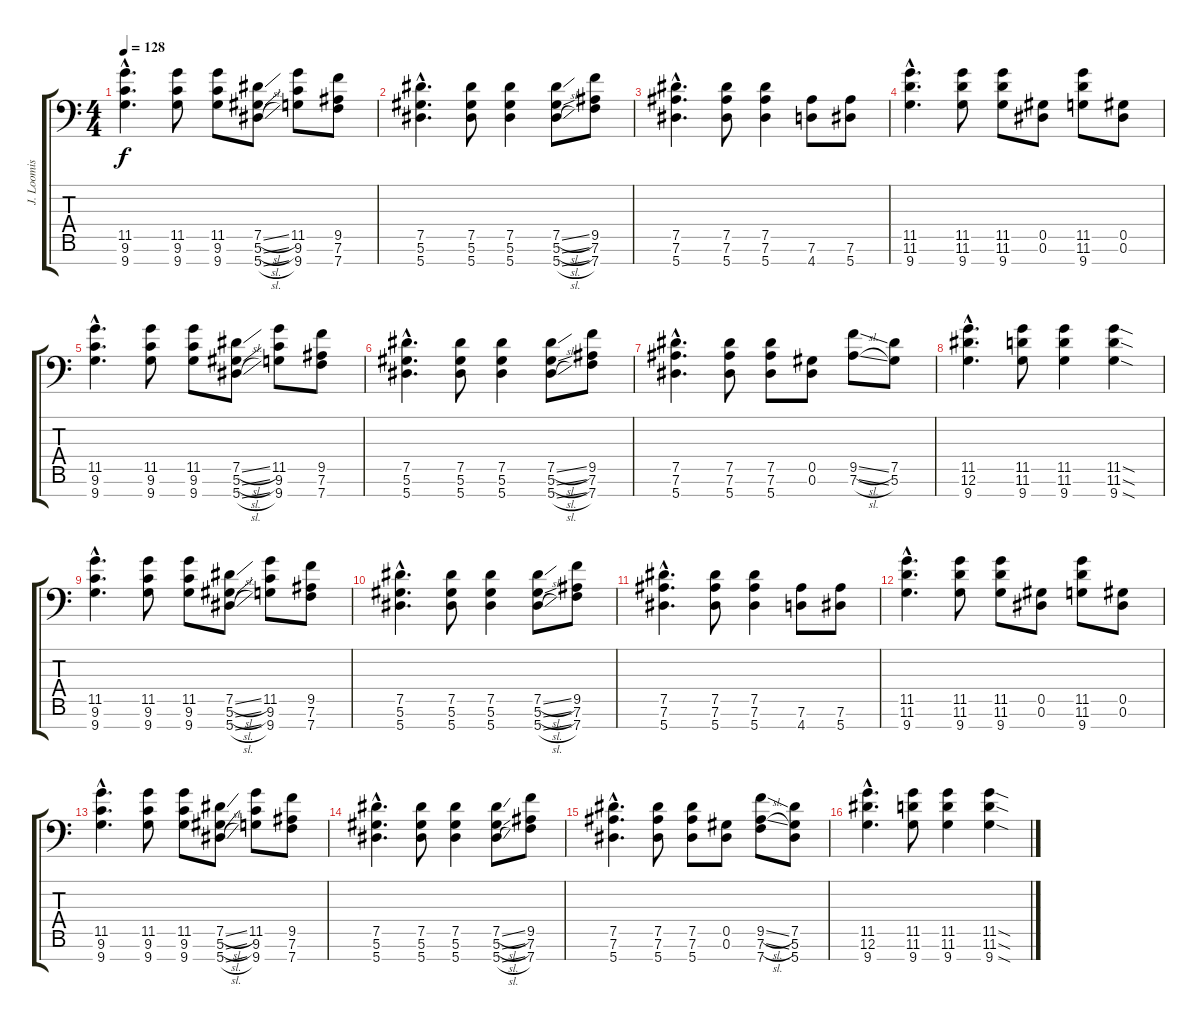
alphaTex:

\track ("J. Loomis (Rythme)" "J. Loomis ") {instrument distortionguitar}
\staff {score tabs}
\tuning (Eb4 Bb3 Gb3 Db3 Ab2 Eb2 Bb1) {hide}
\ts (4 4)
\tempo 128
\clef f4
\ks c
(11.5{hac} 9.6{hac} 9.7{hac}).4{d dy f instrument distortionguitar} (11.5 9.6 9.7).8 (11.5 9.6 9.7).8 (7.5{sl} 5.6{sl} 5.7{sl}).8 (11.5 9.6 9.7).8 (9.5 7.6 7.7).8 |
(7.5{hac} 5.6{hac} 5.7{hac}).4{d} (7.5 5.6 5.7).8 (7.5 5.6 5.7).4 (7.5{sl} 5.6{sl} 5.7{sl}).8 (9.5 7.6 7.7).8 |
(7.5{hac} 7.6{hac} 5.7{hac}).4{d} (7.5 7.6 5.7).8 (7.5 7.6 5.7).4 (7.6 4.7).8 (7.6 5.7).8 |
(11.5{hac} 11.6{hac} 9.7{hac}).4{d} (11.5 11.6 9.7).8 (11.5 11.6 9.7).8 (0.5 0.6).8 (11.5 11.6 9.7).8 (0.5 0.6).8 |
(11.5{hac} 9.6{hac} 9.7{hac}).4{d} (11.5 9.6 9.7).8 (11.5 9.6 9.7).8 (7.5{sl} 5.6{sl} 5.7{sl}).8 (11.5 9.6 9.7).8 (9.5 7.6 7.7).8 |
(7.5{hac} 5.6{hac} 5.7{hac}).4{d} (7.5 5.6 5.7).8 (7.5 5.6 5.7).4 (7.5{sl} 5.6{sl} 5.7{sl}).8 (9.5 7.6 7.7).8 |
(7.5{hac} 7.6{hac} 5.7{hac}).4{d} (7.5 7.6 5.7).8 (7.5 7.6 5.7).8 (0.5 0.6).8 (9.5{sl} 7.6{sl}).8 (7.5 5.6).8 |
(11.5{hac} 12.6{hac} 9.7{hac}).4{d} (11.5 11.6 9.7).8 (11.5 11.6 9.7).4 (11.5{sod} 11.6{sod} 9.7{sod}).4 |
(11.5{hac} 9.6{hac} 9.7{hac}).4{d} (11.5 9.6 9.7).8 (11.5 9.6 9.7).8 (7.5{sl} 5.6{sl} 5.7{sl}).8 (11.5 9.6 9.7).8 (9.5 7.6 7.7).8 |
(7.5{hac} 5.6{hac} 5.7{hac}).4{d} (7.5 5.6 5.7).8 (7.5 5.6 5.7).4 (7.5{sl} 5.6{sl} 5.7{sl}).8 (9.5 7.6 7.7).8 |
(7.5{hac} 7.6{hac} 5.7{hac}).4{d} (7.5 7.6 5.7).8 (7.5 7.6 5.7).4 (7.6 4.7).8 (7.6 5.7).8 |
(11.5{hac} 11.6{hac} 9.7{hac}).4{d} (11.5 11.6 9.7).8 (11.5 11.6 9.7).8 (0.5 0.6).8 (11.5 11.6 9.7).8 (0.5 0.6).8 |
(11.5{hac} 9.6{hac} 9.7{hac}).4{d} (11.5 9.6 9.7).8 (11.5 9.6 9.7).8 (7.5{sl} 5.6{sl} 5.7{sl}).8 (11.5 9.6 9.7).8 (9.5 7.6 7.7).8 |
(7.5{hac} 5.6{hac} 5.7{hac}).4{d} (7.5 5.6 5.7).8 (7.5 5.6 5.7).4 (7.5{sl} 5.6{sl} 5.7{sl}).8 (9.5 7.6 7.7).8 |
(7.5{hac} 7.6{hac} 5.7{hac}).4{d} (7.5 7.6 5.7).8 (7.5 7.6 5.7).8 (0.5 0.6).8 (9.5{sl} 7.6{sl} 7.7).8 (7.5 5.6 5.7).8 |
(11.5{hac} 12.6{hac} 9.7{hac}).4{d} (11.5 11.6 9.7).8 (11.5 11.6 9.7).4 (11.5{sod} 11.6{sod} 9.7{sod}).4
